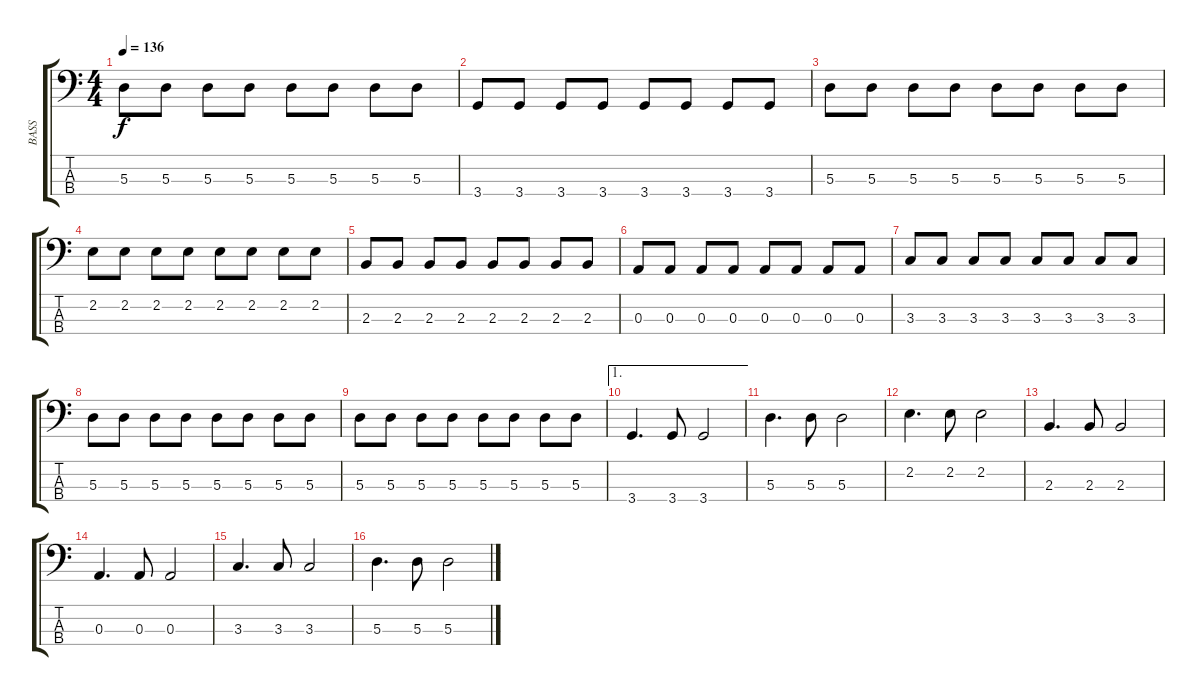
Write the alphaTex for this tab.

\track ("BASS" "BASS") {instrument electricbassfinger}
\staff {score tabs}
\tuning (G2 D2 A1 E1) {hide}
\ts (4 4)
\tempo 136
\clef f4
\ks c
5.3.8{dy f} 5.3.8 5.3.8 5.3.8 5.3.8 5.3.8 5.3.8 5.3.8 |
3.4.8 3.4.8 3.4.8 3.4.8 3.4.8 3.4.8 3.4.8 3.4.8 |
5.3.8 5.3.8 5.3.8 5.3.8 5.3.8 5.3.8 5.3.8 5.3.8 |
2.2.8 2.2.8 2.2.8 2.2.8 2.2.8 2.2.8 2.2.8 2.2.8 |
2.3.8 2.3.8 2.3.8 2.3.8 2.3.8 2.3.8 2.3.8 2.3.8 |
0.3.8 0.3.8 0.3.8 0.3.8 0.3.8 0.3.8 0.3.8 0.3.8 |
3.3.8 3.3.8 3.3.8 3.3.8 3.3.8 3.3.8 3.3.8 3.3.8 |
5.3.8 5.3.8 5.3.8 5.3.8 5.3.8 5.3.8 5.3.8 5.3.8 |
5.3.8 5.3.8 5.3.8 5.3.8 5.3.8 5.3.8 5.3.8 5.3.8 |
\ae 1
3.4.4{d} 3.4.8 3.4.2 |
5.3.4{d} 5.3.8 5.3.2 |
2.2.4{d} 2.2.8 2.2.2 |
2.3.4{d} 2.3.8 2.3.2 |
0.3.4{d} 0.3.8 0.3.2 |
3.3.4{d} 3.3.8 3.3.2 |
5.3.4{d} 5.3.8 5.3.2
